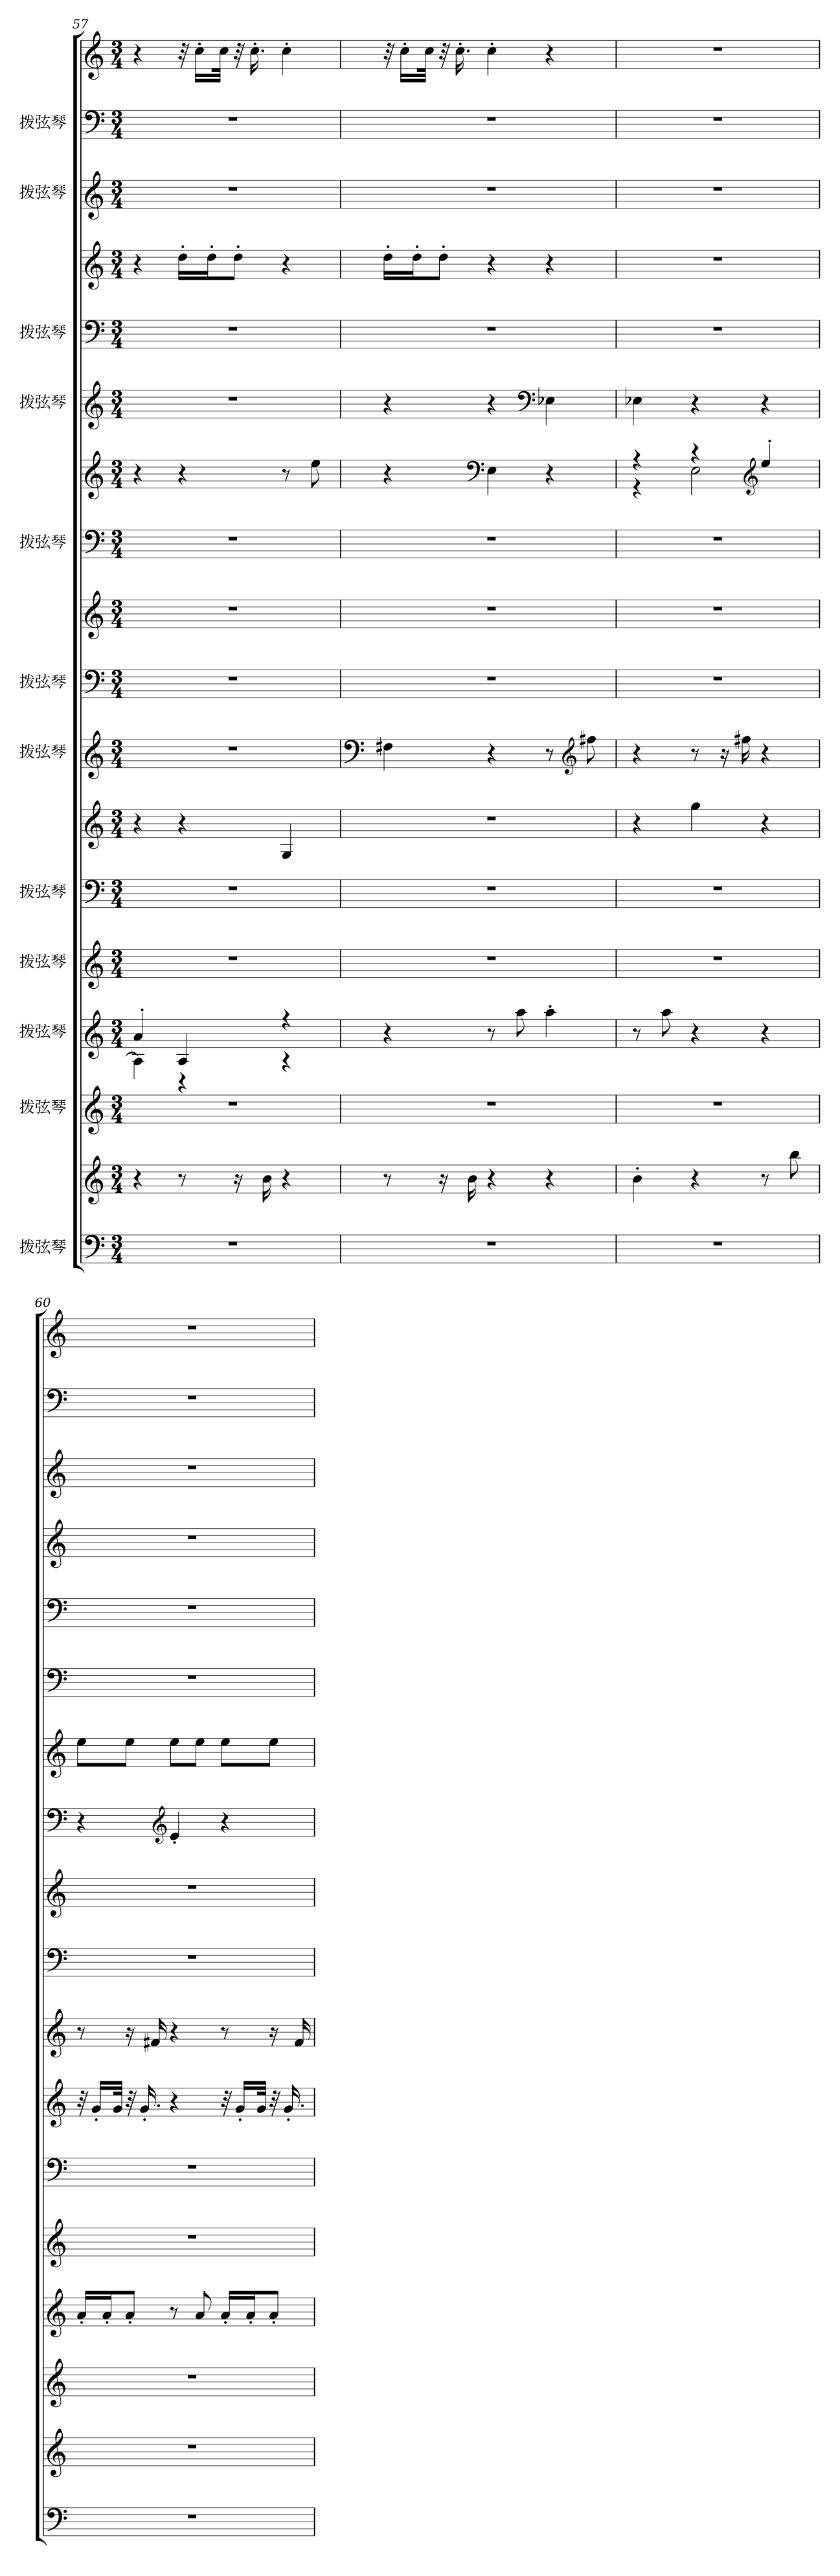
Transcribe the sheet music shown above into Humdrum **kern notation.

**kern	**kern	**kern	**kern	**kern	**kern	**kern	**kern	**kern	**kern	**kern	**kern	**kern	**kern	**kern	**kern	**kern	**kern
*part12	*part12	*part11	*part10	*part9	*part8	*part8	*part7	*part6	*part6	*part5	*part5	*part4	*part3	*part3	*part2	*part1	*part1
*staff18	*staff17	*staff16	*staff15	*staff14	*staff13	*staff12	*staff11	*staff10	*staff9	*staff8	*staff7	*staff6	*staff5	*staff4	*staff3	*staff2	*staff1
*I"拨弦琴	*	*I"拨弦琴	*I"拨弦琴	*I"拨弦琴	*I"拨弦琴	*	*I"拨弦琴	*I"拨弦琴	*	*I"拨弦琴	*	*I"拨弦琴	*I"拨弦琴	*	*I"拨弦琴	*I"拨弦琴	*
*clefF4	*clefG2	*clefG2	*clefG2	*clefG2	*clefF4	*clefG2	*clefG2	*clefF4	*clefG2	*clefF4	*clefG2	*clefG2	*clefF4	*clefG2	*clefG2	*clefF4	*clefG2
*k[]	*k[]	*k[]	*k[]	*k[]	*k[]	*k[]	*k[]	*k[]	*k[]	*k[]	*k[]	*k[]	*k[]	*k[]	*k[]	*k[]	*k[]
*M3/4	*M3/4	*M3/4	*M3/4	*M3/4	*M3/4	*M3/4	*M3/4	*M3/4	*M3/4	*M3/4	*M3/4	*M3/4	*M3/4	*M3/4	*M3/4	*M3/4	*M3/4
=57	=57	=57	=57	=57	=57	=57	=57	=57	=57	=57	=57	=57	=57	=57	=57	=57	=57
*	*	*	*^	*	*	*	*	*	*	*	*	*	*	*	*	*	*
2.r	4r	2.r	4a'/	4A\]	2.r	2.r	4r	2.r	2.r	2.r	2.r	4r	2.r	2.r	4r	2.r	2.r	4r
.	8r	.	4A/	4r	.	.	4r	.	.	.	.	4r	.	.	16dd'\LL	.	.	32r
.	.	.	.	.	.	.	.	.	.	.	.	.	.	.	.	.	.	16cc'\LL
.	.	.	.	.	.	.	.	.	.	.	.	.	.	.	16dd'\J	.	.	.
.	.	.	.	.	.	.	.	.	.	.	.	.	.	.	.	.	.	32cc\JJk
.	16r	.	.	.	.	.	.	.	.	.	.	.	.	.	8dd'\J	.	.	32r
.	.	.	.	.	.	.	.	.	.	.	.	.	.	.	.	.	.	16.cc'\
.	16b\	.	.	.	.	.	.	.	.	.	.	.	.	.	.	.	.	.
.	4r	.	4r	4r	.	.	4G/	.	.	.	.	8r	.	.	4r	.	.	4cc'\
.	.	.	.	.	.	.	.	.	.	.	.	8ee\	.	.	.	.	.	.
*	*	*	*v	*v	*	*	*	*	*	*	*	*	*	*	*	*	*	*
!!LO:PB:g=z
=58	=58	=58	=58	=58	=58	=58	=58	=58	=58	=58	=58	=58	=58	=58	=58	=58	=58
*	*	*	*	*	*	*	*clefF4	*	*	*	*	*	*	*	*	*	*
2.r	8r	2.r	4r	2.r	2.r	2.r	4F#X\	2.r	2.r	2.r	4r	4r	2.r	16dd'\LL	2.r	2.r	32r
.	.	.	.	.	.	.	.	.	.	.	.	.	.	.	.	.	16cc'\LL
.	.	.	.	.	.	.	.	.	.	.	.	.	.	16dd'\J	.	.	.
.	.	.	.	.	.	.	.	.	.	.	.	.	.	.	.	.	32cc\JJk
.	16r	.	.	.	.	.	.	.	.	.	.	.	.	8dd'\J	.	.	32r
.	.	.	.	.	.	.	.	.	.	.	.	.	.	.	.	.	16.cc'\
.	16b\	.	.	.	.	.	.	.	.	.	.	.	.	.	.	.	.
*	*	*	*	*	*	*	*	*	*	*	*clefF4	*	*	*	*	*	*
.	4r	.	8r	.	.	.	4r	.	.	.	4E\	4r	.	4r	.	.	4cc'\
.	.	.	8aa\	.	.	.	.	.	.	.	.	.	.	.	.	.	.
*	*	*	*	*	*	*	*	*	*	*	*	*clefF4	*	*	*	*	*
.	4r	.	4aa'\	.	.	.	8r	.	.	.	4r	4E-X\	.	4r	.	.	4r
*	*	*	*	*	*	*	*clefG2	*	*	*	*	*	*	*	*	*	*
.	.	.	.	.	.	.	8ff#X\	.	.	.	.	.	.	.	.	.	.
=59	=59	=59	=59	=59	=59	=59	=59	=59	=59	=59	=59	=59	=59	=59	=59	=59	=59
*	*	*	*	*	*	*	*	*	*	*	*^	*	*	*	*	*	*
2.r	4b'\	2.r	8r	2.r	2.r	4r	4r	2.r	2.r	2.r	4r	4r	4E-X\	2.r	2.r	2.r	2.r	2.r
.	.	.	8aa\	.	.	.	.	.	.	.	.	.	.	.	.	.	.	.
.	4r	.	4r	.	.	4gg\	8r	.	.	.	4r	2E\	4r	.	.	.	.	.
.	.	.	.	.	.	.	16r	.	.	.	.	.	.	.	.	.	.	.
.	.	.	.	.	.	.	16ff#X\	.	.	.	.	.	.	.	.	.	.	.
*	*	*	*	*	*	*	*	*	*	*	*clefG2	*	*	*	*	*	*	*
.	8r	.	4r	.	.	4r	4r	.	.	.	4ee'/	.	4r	.	.	.	.	.
.	8bb\	.	.	.	.	.	.	.	.	.	.	.	.	.	.	.	.	.
*	*	*	*	*	*	*	*	*	*	*	*v	*v	*	*	*	*	*	*
=60	=60	=60	=60	=60	=60	=60	=60	=60	=60	=60	=60	=60	=60	=60	=60	=60	=60
2.r	2.r	2.r	16a'/LL	2.r	2.r	32r	8r	2.r	2.r	4r	8ee\L	2.r	2.r	2.r	2.r	2.r	2.r
.	.	.	.	.	.	16g'/LL	.	.	.	.	.	.	.	.	.	.	.
.	.	.	16a'/J	.	.	.	.	.	.	.	.	.	.	.	.	.	.
.	.	.	.	.	.	32g/JJk	.	.	.	.	.	.	.	.	.	.	.
.	.	.	8a'/J	.	.	32r	16r	.	.	.	8ee\J	.	.	.	.	.	.
.	.	.	.	.	.	16.g'/	.	.	.	.	.	.	.	.	.	.	.
.	.	.	.	.	.	.	16f#X/	.	.	.	.	.	.	.	.	.	.
*	*	*	*	*	*	*	*	*	*	*clefG2	*	*	*	*	*	*	*
.	.	.	8r	.	.	4r	4r	.	.	4e'/	8ee\L	.	.	.	.	.	.
.	.	.	8a/	.	.	.	.	.	.	.	8ee\J	.	.	.	.	.	.
.	.	.	16a'/LL	.	.	32r	8r	.	.	4r	8ee\L	.	.	.	.	.	.
.	.	.	.	.	.	16g'/LL	.	.	.	.	.	.	.	.	.	.	.
.	.	.	16a'/J	.	.	.	.	.	.	.	.	.	.	.	.	.	.
.	.	.	.	.	.	32g/JJk	.	.	.	.	.	.	.	.	.	.	.
.	.	.	8a'/J	.	.	32r	16r	.	.	.	8ee\J	.	.	.	.	.	.
.	.	.	.	.	.	16.g'/	.	.	.	.	.	.	.	.	.	.	.
.	.	.	.	.	.	.	16f#/	.	.	.	.	.	.	.	.	.	.
=	=	=	=	=	=	=	=	=	=	=	=	=	=	=	=	=	=
*-	*-	*-	*-	*-	*-	*-	*-	*-	*-	*-	*-	*-	*-	*-	*-	*-	*-
